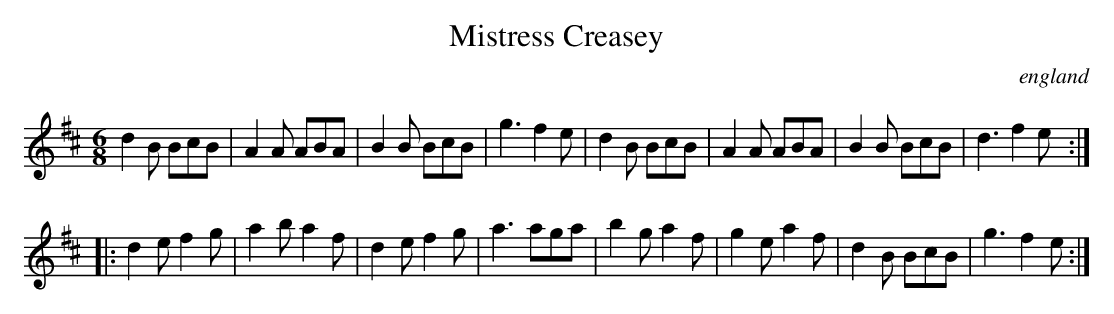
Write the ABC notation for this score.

X:1
T:Mistress Creasey
O:england
M:6/8
K:D
d2B BcB | A2A ABA | B2B BcB | g3 f2e | \
d2B BcB | A2A ABA | B2B BcB | d3 f2e :|
|:d2e f2g | a2b a2f | d2e f2g | a3 aga | \
b2g a2f | g2e a2f | d2B BcB | g3 f2e :|
